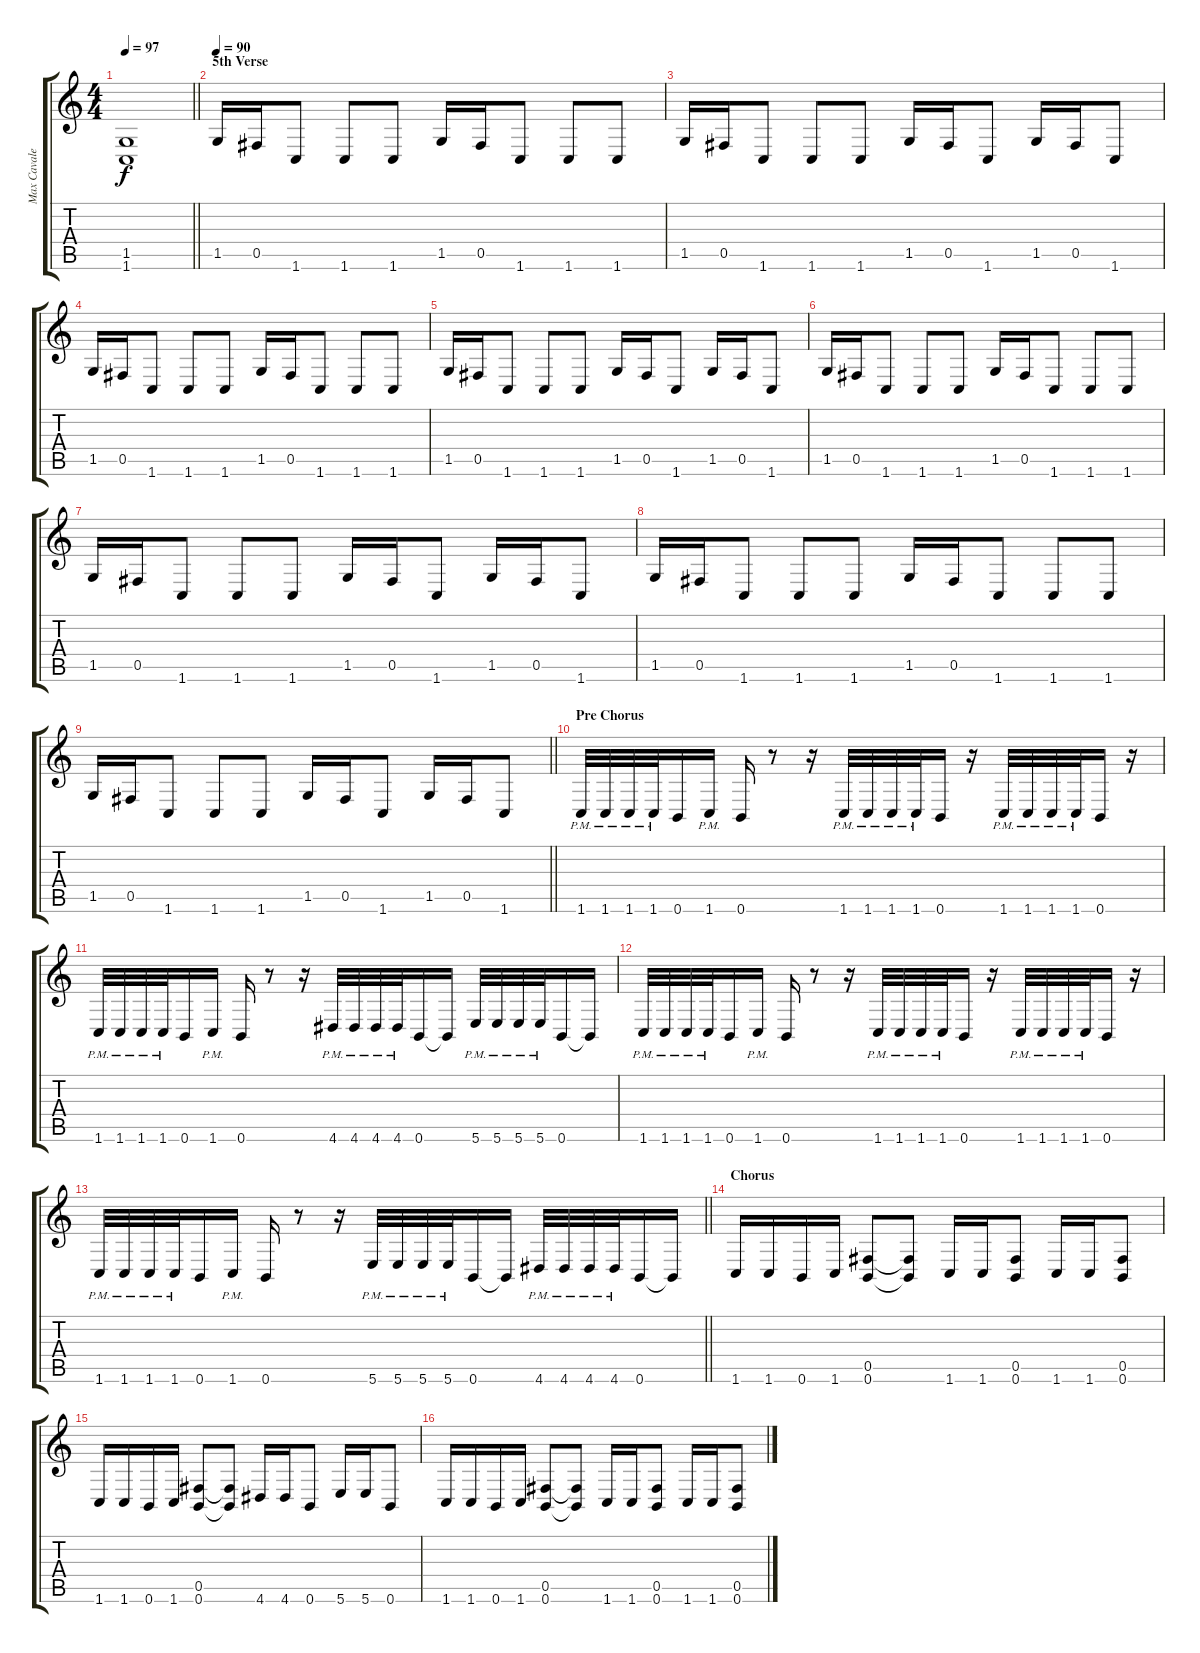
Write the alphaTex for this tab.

\track ("Max Cavalera" "Max Cavale") {instrument distortionguitar}
\staff {score tabs}
\tuning (Db4 Ab3 E3 B2 Gb2 B1) {hide}
\ts (4 4)
\tempo 97
\clef g2
\barLineRight lightlight
\ks c
(1.5 1.6).1{dy f} |
\section ("" "5th Verse")
\tempo 90
1.5.16 0.5.16 1.6.8 1.6.8 1.6.8 1.5.16 0.5.16 1.6.8 1.6.8 1.6.8 |
1.5.16 0.5.16 1.6.8 1.6.8 1.6.8 1.5.16 0.5.16 1.6.8 1.5.16 0.5.16 1.6.8 |
1.5.16 0.5.16 1.6.8 1.6.8 1.6.8 1.5.16 0.5.16 1.6.8 1.6.8 1.6.8 |
1.5.16 0.5.16 1.6.8 1.6.8 1.6.8 1.5.16 0.5.16 1.6.8 1.5.16 0.5.16 1.6.8 |
1.5.16 0.5.16 1.6.8 1.6.8 1.6.8 1.5.16 0.5.16 1.6.8 1.6.8 1.6.8 |
1.5.16 0.5.16 1.6.8 1.6.8 1.6.8 1.5.16 0.5.16 1.6.8 1.5.16 0.5.16 1.6.8 |
1.5.16 0.5.16 1.6.8 1.6.8 1.6.8 1.5.16 0.5.16 1.6.8 1.6.8 1.6.8 |
\barLineRight lightlight
1.5.16 0.5.16 1.6.8 1.6.8 1.6.8 1.5.16 0.5.16 1.6.8 1.5.16 0.5.16 1.6.8 |
\section ("" "Pre Chorus")
1.6{pm}.32 1.6{pm}.32 1.6{pm}.32 1.6{pm}.32 0.6.16 1.6{pm}.16 0.6.16 r.8 r.16 1.6{pm}.32 1.6{pm}.32 1.6{pm}.32 1.6{pm}.32 0.6.16 r.16 1.6{pm}.32 1.6{pm}.32 1.6{pm}.32 1.6{pm}.32 0.6.16 r.16 |
1.6{pm}.32 1.6{pm}.32 1.6{pm}.32 1.6{pm}.32 0.6.16 1.6{pm}.16 0.6.16 r.8 r.16 4.6{pm}.32 4.6{pm}.32 4.6{pm}.32 4.6{pm}.32 0.6.16 0.6{t}.16 5.6{pm}.32 5.6{pm}.32 5.6{pm}.32 5.6{pm}.32 0.6.16 0.6{t}.16 |
1.6{pm}.32 1.6{pm}.32 1.6{pm}.32 1.6{pm}.32 0.6.16 1.6{pm}.16 0.6.16 r.8 r.16 1.6{pm}.32 1.6{pm}.32 1.6{pm}.32 1.6{pm}.32 0.6.16 r.16 1.6{pm}.32 1.6{pm}.32 1.6{pm}.32 1.6{pm}.32 0.6.16 r.16 |
\barLineRight lightlight
1.6{pm}.32 1.6{pm}.32 1.6{pm}.32 1.6{pm}.32 0.6.16 1.6{pm}.16 0.6.16 r.8 r.16 5.6{pm}.32 5.6{pm}.32 5.6{pm}.32 5.6{pm}.32 0.6.16 0.6{t}.16 4.6{pm}.32 4.6{pm}.32 4.6{pm}.32 4.6{pm}.32 0.6.16 0.6{t}.16 |
\section ("" "Chorus")
1.6.16 1.6.16 0.6.16 1.6.16 (0.5 0.6).8 (0.5{t} 0.6{t}).8 1.6.16 1.6.16 (0.5 0.6).8 1.6.16 1.6.16 (0.5 0.6).8 |
1.6.16 1.6.16 0.6.16 1.6.16 (0.5 0.6).8 (0.5{t} 0.6{t}).8 4.6.16 4.6.16 0.6.8 5.6.16 5.6.16 0.6.8 |
1.6.16 1.6.16 0.6.16 1.6.16 (0.5 0.6).8 (0.5{t} 0.6{t}).8 1.6.16 1.6.16 (0.5 0.6).8 1.6.16 1.6.16 (0.5 0.6).8
